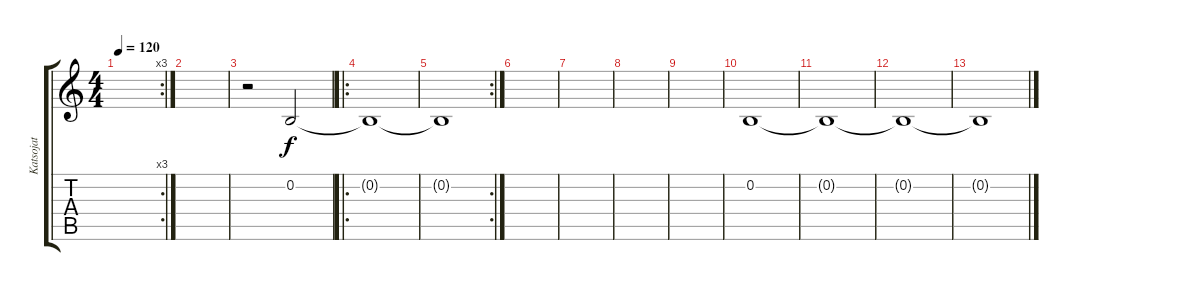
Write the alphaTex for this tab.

\track ("Katsojat" "Katsojat") {instrument applause}
\staff {score tabs}
\tuning (E4 B3 G3 D3 A2 E2) {hide}
\rc 3
\ts (4 4)
\tempo 120
\clef g2
\ks c
|
|
r.2 0.2.2 |
\ro
0.2{t}.1{volume 0} |
\rc 2
0.2{t}.1 |
|
|
|
|
0.2.1 |
0.2{t}.1 |
0.2{t}.1 |
0.2{t}.1
